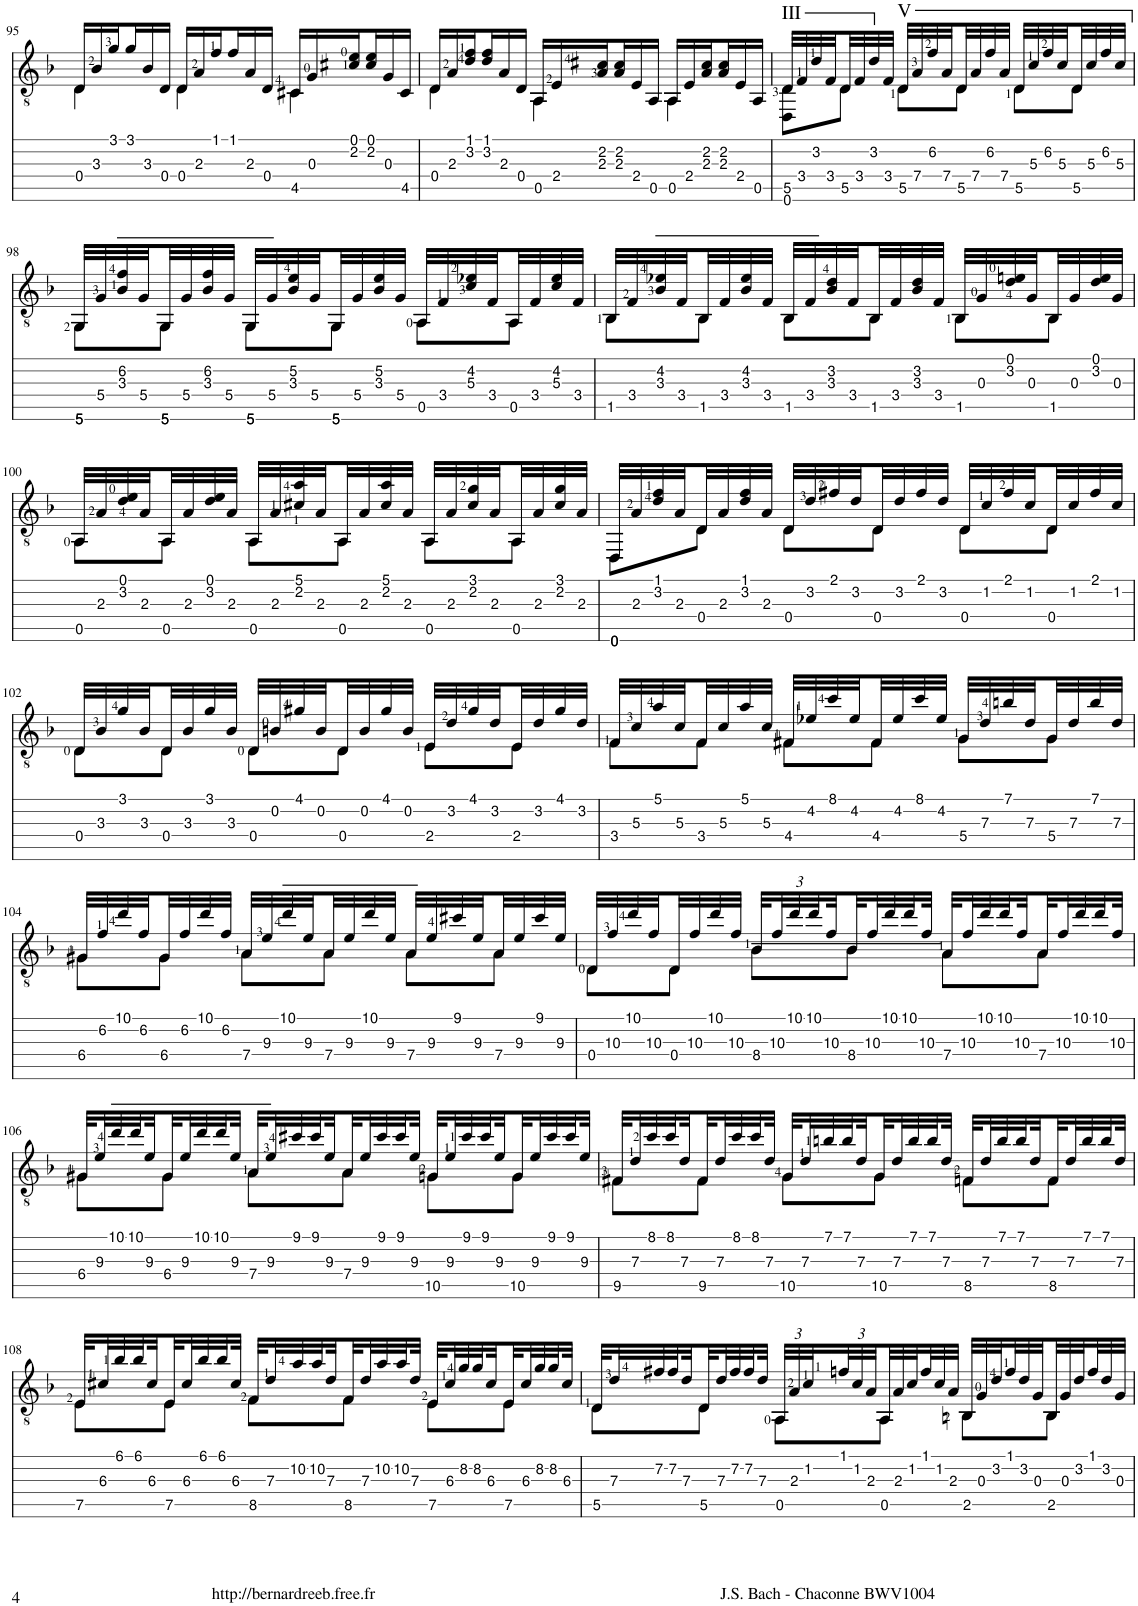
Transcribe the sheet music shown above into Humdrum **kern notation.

**kern	**kern
*part1	*part1
*staff2	*staff1
*I"Guitar	*
*I'Guit.	*
!!LO:PB:g=z
*	*clefGv2
*k[b-]	*k[b-]
*M3/4	*M3/4
*Xbrackettup	*Xbrackettup
=95	=95
*^	*^
24DLL	4D	24D/LL	4D\
24B-	.	24B-/	.
24g#XJ	.	24g/	.
24gL	.	24g/	.
24B-	.	24B-/	.
24DJJ	.	24D/JJ	.
24DLL	4D	24D/LL	4D\
24A	.	24A/	.
24fJ	.	24f/	.
24fL	.	24f/	.
24A	.	24A/	.
24DJJ	.	24D/JJ	.
24C#LL	4C#	24C#X/LL	4C#\
24G	.	24G/	.
24c#\ 24e\J	.	24c#X/ 24e/	.
24c#\ 24e\L	.	24c#/ 24e/	.
24G	.	24G/	.
24C#JJ	.	24C#/JJ	.
=96	=96	=96	=96
24DLL	4D	24D/LL	4D\
24A	.	24A/	.
24d\ 24f\J	.	24d/ 24f/	.
24d\ 24f\L	.	24d/ 24f/	.
24A	.	24A/	.
24DJJ	.	24D/JJ	.
24AALL	4AA	24AA/LL	4AA\
24E	.	24E/	.
24A\ 24c#\J	.	24A/ 24c#X/	.
24A\ 24c#\L	.	24A/ 24c#/	.
24E	.	24E/	.
24AAJJ	.	24AA/JJ	.
24AA#XLL	4AA	24AA/LL	4AA\
24E	.	24E/	.
24A\ 24c#\J	.	24A/ 24c#/	.
24A\ 24c#\L	.	24A/ 24c#/	.
24E	.	24E/	.
24AAJJ	.	24AA/JJ	.
=97	=97	=97	=97
!	!	!LO:TX:a:t=III	!
32DLLL	8DD\ 8D\L	32D/LLL	8DD\ 8D\L
32F	.	32F/	.
32d	.	32d/	.
32FJJ	.	32F/	.
32DLL	8DJ	32D/	8D\J
32F	.	32F/	.
32d	.	32d/	.
32FJJJ	.	32F/JJJ	.
!	!	!LO:TX:a:t=V	!
32DLLL	8DL	32D/LLL	8D\L
32A	.	32A/	.
32f	.	32f/	.
32AJJ	.	32A/	.
32DLL	8DJ	32D/	8D\J
32A	.	32A/	.
32f	.	32f/	.
32AJJJ	.	32A/JJJ	.
32DLLL	8DL	32D/LLL	8D\L
32c	.	32c/	.
32f	.	32f/	.
32cJJ	.	32c/	.
32DLL	8DJ	32D/	8D\J
32c	.	32c/	.
32f	.	32f/	.
32cJJJ	.	32c/JJJ	.
!!LO:LB:g=z	!!
=98	=98	=98	=98
32GGLLL	8GGL	32GG/LLL	8GG\L
32G	.	32G/	.
32B-\ 32f\	.	32B-/ 32f/	.
32GJJ	.	32G/	.
32GGLL	8GGJ	32GG/	8GG\J
32G	.	32G/	.
32B-\ 32f\	.	32B-/ 32f/	.
32GJJJ	.	32G/JJJ	.
32GGLLL	8GGL	32GG/LLL	8GG\L
32G	.	32G/	.
32B-\ 32e\	.	32B-/ 32e/	.
32GJJ	.	32G/	.
32GGLL	8GGJ	32GG/	8GG\J
32G	.	32G/	.
32B-\ 32e\	.	32B-/ 32e/	.
32GJJJ	.	32G/JJJ	.
32AALLL	8AAL	32AA/LLL	8AA\L
32F	.	32F/	.
32c\ 32e-\	.	32c/ 32e-X/	.
32FJJ	.	32F/	.
32AALL	8AAJ	32AA/	8AA\J
32F	.	32F/	.
32c\ 32e-\	.	32c/ 32e-/	.
32FJJJ	.	32F/JJJ	.
=99	=99	=99	=99
32BB-LLL	8BB-L	32BB-/LLL	8BB-\L
32F	.	32F/	.
32B-\ 32e-\	.	32B-/ 32e-X/	.
32FJJ	.	32F/	.
32BB-LL	8BB-J	32BB-/	8BB-\J
32F	.	32F/	.
32B-\ 32e-\	.	32B-/ 32e-/	.
32FJJJ	.	32F/JJJ	.
32BB-LLL	8BB-L	32BB-/LLL	8BB-\L
32F	.	32F/	.
32B-\ 32d\	.	32B-/ 32d/	.
32FJJ	.	32F/	.
32BB-LL	8BB-J	32BB-/	8BB-\J
32F	.	32F/	.
32B-\ 32d\	.	32B-/ 32d/	.
32FJJJ	.	32F/JJJ	.
32BB-LLL	8BB-L	32BB-/LLL	8BB-\L
32G	.	32G/	.
32d\ 32e\	.	32d/ 32en/	.
32GJJ	.	32G/	.
32BB-LL	8BB-J	32BB-/	8BB-\J
32G	.	32G/	.
32d\ 32e\	.	32d/ 32e/	.
32GJJJ	.	32G/JJJ	.
!!LO:LB:g=z	!!
=100	=100	=100	=100
32AALLL	8AAL	32AA/LLL	8AA\L
32A	.	32A/	.
32d-X\ 32e\	.	32d/ 32e/	.
32AJJ	.	32A/	.
32AALL	8AAJ	32AA/	8AA\J
32A	.	32A/	.
32d\ 32e\	.	32d/ 32e/	.
32AJJJ	.	32A/JJJ	.
32AALLL	8AAL	32AA/LLL	8AA\L
32A	.	32A/	.
32c#\ 32a\	.	32c#X/ 32a/	.
32AJJ	.	32A/	.
32AALL	8AAJ	32AA/	8AA\J
32A	.	32A/	.
32c#\ 32a\	.	32c#/ 32a/	.
32AJJJ	.	32A/JJJ	.
32AALLL	8AAL	32AA/LLL	8AA\L
32A	.	32A/	.
32c#\ 32gn\	.	32c#/ 32g/	.
32AJJ	.	32A/	.
32AALL	8AAJ	32AA/	8AA\J
32A	.	32A/	.
32c#\ 32g\	.	32c#/ 32g/	.
32AJJJ	.	32A/JJJ	.
=101	=101	=101	=101
32DDLLL	8DDL	32DD/LLL	8DD\L
32A	.	32A/	.
32d\ 32f-X\	.	32d/ 32f/	.
32AJJ	.	32A/	.
32DLL	8DJ	32D/	8D\J
32A	.	32A/	.
32d\ 32f\	.	32d/ 32f/	.
32AJJJ	.	32A/JJJ	.
32DLLL	8DL	32D/LLL	8D\L
32d	.	32d/	.
32f#	.	32f#X/	.
32dJJ	.	32d/	.
32DLL	8DJ	32D/	8D\J
32d	.	32d/	.
32f#	.	32f#/	.
32dJJJ	.	32d/JJJ	.
32DLLL	8DL	32D/LLL	8D\L
32c	.	32c/	.
32f#	.	32f#/	.
32cJJ	.	32c/	.
32DLL	8DJ	32D/	8D\J
32c	.	32c/	.
32f#	.	32f#/	.
32cJJJ	.	32c/JJJ	.
!!LO:LB:g=z	!!
=102	=102	=102	=102
32DLLL	8DL	32D/LLL	8D\L
32B-	.	32B-/	.
32g	.	32g/	.
32B-JJ	.	32B-/	.
32DLL	8DJ	32D/	8D\J
32B-	.	32B-/	.
32g	.	32g/	.
32B-JJJ	.	32B-/JJJ	.
32DLLL	8DL	32D/LLL	8D\L
32B	.	32Bn/	.
32g#	.	32g#X/	.
32BJJ	.	32B/	.
32DLL	8DJ	32D/	8D\J
32B	.	32B/	.
32g#	.	32g#/	.
32BJJJ	.	32B/JJJ	.
32ELLL	8EL	32E/LLL	8E\L
32d	.	32d/	.
32g#	.	32g#/	.
32dJJ	.	32d/	.
32ELL	8EJ	32E/	8E\J
32d	.	32d/	.
32g#	.	32g#/	.
32dJJJ	.	32d/JJJ	.
=103	=103	=103	=103
32FLLL	8FL	32F/LLL	8F\L
32c	.	32c/	.
32a	.	32a/	.
32cJJ	.	32c/	.
32FLL	8FJ	32F/	8F\J
32c	.	32c/	.
32a	.	32a/	.
32cJJJ	.	32c/JJJ	.
32F#LLL	8F#L	32F#X/LLL	8F#\L
32e-	.	32e-X/	.
32cc#X	.	32cc/	.
32e-JJ	.	32e-/	.
32F#LL	8F#J	32F#/	8F#\J
32e-	.	32e-/	.
32cc	.	32cc/	.
32e-JJJ	.	32e-/JJJ	.
32GLLL	8GL	32G/LLL	8G\L
32d	.	32d/	.
32b	.	32bn/	.
32dJJ	.	32d/	.
32GLL	8GJ	32G/	8G\J
32d	.	32d/	.
32b	.	32b/	.
32dJJJ	.	32d/JJJ	.
!!LO:LB:g=z	!!
=104	=104	=104	=104
32G#LLL	8G#L	32G#X/LLL	8G#\L
32f	.	32f/	.
32dd	.	32dd/	.
32fJJ	.	32f/	.
32G#LL	8G#J	32G#/	8G#\J
32f	.	32f/	.
32dd	.	32dd/	.
32fJJJ	.	32f/JJJ	.
32ALLL	8AL	32A/LLL	8A\L
32en	.	32e/	.
32dd#X	.	32dd/	.
32eJJ	.	32e/	.
32ALL	8AJ	32A/	8A\J
32e	.	32e/	.
32dd	.	32dd/	.
32eJJJ	.	32e/JJJ	.
32ALLL	8AL	32A/LLL	8A\L
32e	.	32e/	.
32cc#	.	32cc#X/	.
32eJJ	.	32e/	.
32ALL	8AJ	32A/	8A\J
32e	.	32e/	.
32cc#	.	32cc#/	.
32eJJJ	.	32e/JJJ	.
=105	=105	=105	=105
32DLLL	8DL	32D/LLL	8D\L
32f	.	32f/	.
32dd	.	32dd/	.
32fJJ	.	32f/	.
32DLL	8DJ	32D/	8D\J
32f	.	32f/	.
32dd	.	32dd/	.
32fJJJ	.	32f/JJJ	.
32B-LLL	8B-L	32B-/LLL	8B-\L
48f	.	48f/	.
48dd	.	48dd/	.
48dd	.	48dd/	.
32fJJ	.	32f/	.
32B-LL	8B-J	32B-/	8B-\J
48f	.	48f/	.
48dd	.	48dd/	.
48dd	.	48dd/	.
32fJJJ	.	32f/JJJ	.
32ALLL	8AL	32A/LLL	8A\L
48f	.	48f/	.
48dd	.	48dd/	.
48dd	.	48dd/	.
32fJJ	.	32f/	.
32ALL	8AJ	32A/	8A\J
48f	.	48f/	.
48dd	.	48dd/	.
48dd	.	48dd/	.
32fJJJ	.	32f/JJJ	.
!!LO:LB:g=z	!!
=106	=106	=106	=106
32G#LLL	8G#L	32G#X/LLL	8G#\L
48e	.	48e/	.
48dd	.	48dd/	.
48dd	.	48dd/	.
32eJJ	.	32e/	.
32G#LL	8G#J	32G#/	8G#\J
48e	.	48e/	.
48dd	.	48dd/	.
48dd	.	48dd/	.
32eJJJ	.	32e/JJJ	.
32ALLL	8AL	32A/LLL	8A\L
48e	.	48e/	.
48cc#	.	48cc#X/	.
48cc#	.	48cc#/	.
32eJJ	.	32e/	.
32ALL	8AJ	32A/	8A\J
48e	.	48e/	.
48cc#	.	48cc#/	.
48cc#	.	48cc#/	.
32eJJJ	.	32e/JJJ	.
32GLLL	8GL	32Gn/LLL	8G\L
48e	.	48e/	.
48cc#	.	48cc#/	.
48cc#	.	48cc#/	.
32eJJ	.	32e/	.
32GLL	8GJ	32G/	8G\J
48e	.	48e/	.
48cc#	.	48cc#/	.
48cc#	.	48cc#/	.
32eJJJ	.	32e/JJJ	.
=107	=107	=107	=107
32F#LLL	8F#L	32F#X/LLL	8F#\L
48d	.	48d/	.
48cc	.	48cc/	.
48cc	.	48cc/	.
32dJJ	.	32d/	.
32F#LL	8F#J	32F#/	8F#\J
48d	.	48d/	.
48cc	.	48cc/	.
48cc	.	48cc/	.
32dJJJ	.	32d/JJJ	.
32GLLL	8GL	32G/LLL	8G\L
48d	.	48d/	.
48b	.	48bn/	.
48b	.	48b/	.
32dJJ	.	32d/	.
32GLL	8GJ	32G/	8G\J
48d	.	48d/	.
48b	.	48b/	.
48b	.	48b/	.
32dJJJ	.	32d/JJJ	.
32FLLL	8FL	32Fn/LLL	8F\L
48d	.	48d/	.
48b	.	48b/	.
48b	.	48b/	.
32dJJ	.	32d/	.
32FLL	8FJ	32F/	8F\J
48d	.	48d/	.
48b	.	48b/	.
48b	.	48b/	.
32dJJJ	.	32d/JJJ	.
!!LO:LB:g=z	!!
=108	=108	=108	=108
32ELLL	8EL	32E/LLL	8E\L
48c#	.	48c#X/	.
48b-	.	48b-/	.
48b-	.	48b-/	.
32c#JJ	.	32c#/	.
32ELL	8EJ	32E/	8E\J
48c#	.	48c#/	.
48b-	.	48b-/	.
48b-	.	48b-/	.
32c#JJJ	.	32c#/JJJ	.
32FLLL	8FL	32F/LLL	8F\L
48d	.	48d/	.
48a	.	48a/	.
48a	.	48a/	.
32dJJ	.	32d/	.
32FLL	8FJ	32F/	8F\J
48d	.	48d/	.
48a	.	48a/	.
48a	.	48a/	.
32dJJJ	.	32d/JJJ	.
32ELLL	8EL	32E/LLL	8E\L
48c#	.	48c#/	.
48g	.	48g/	.
48g	.	48g/	.
32c#JJ	.	32c#/	.
32ELL	8EJ	32E/	8E\J
48c#	.	48c#/	.
48g	.	48g/	.
48g	.	48g/	.
32c#JJJ	.	32c#/JJJ	.
=109	=109	=109	=109
32DLLL	8DL	32D/LLL	8D\L
48d#X	.	48d/	.
48f#	.	48f#X/	.
48f#	.	48f#/	.
32dJJ	.	32d/	.
32DLL	8DJ	32D/	8D\J
48d	.	48d/	.
48f#	.	48f#/	.
48f#	.	48f#/	.
32dJJJ	.	32d/JJJ	.
48AALLL	8AAL	48AA/LLL	8AA\L
48A	.	48A/	.
48c	.	48c/	.
48f	.	48fn/	.
48c	.	48c/	.
48AJJ	.	48A/	.
48AALL	8AAJ	48AA/	8AA\J
48A	.	48A/	.
48c	.	48c/	.
48f	.	48f/	.
48c	.	48c/	.
48AJJJ	.	48A/JJJ	.
48BBLLL	8BBL	48BBn/LLL	8BB\L
48G	.	48G/	.
48d	.	48d/	.
48f	.	48f/	.
48d	.	48d/	.
48GJJ	.	48G/	.
48BBLL	8BBJ	48BB/	8BB\J
48G	.	48G/	.
48d	.	48d/	.
48f	.	48f/	.
48d	.	48d/	.
48GJJJ	.	48G/JJJ	.
*v	*v	*	*
*	*v	*v
=	=
*-	*-
